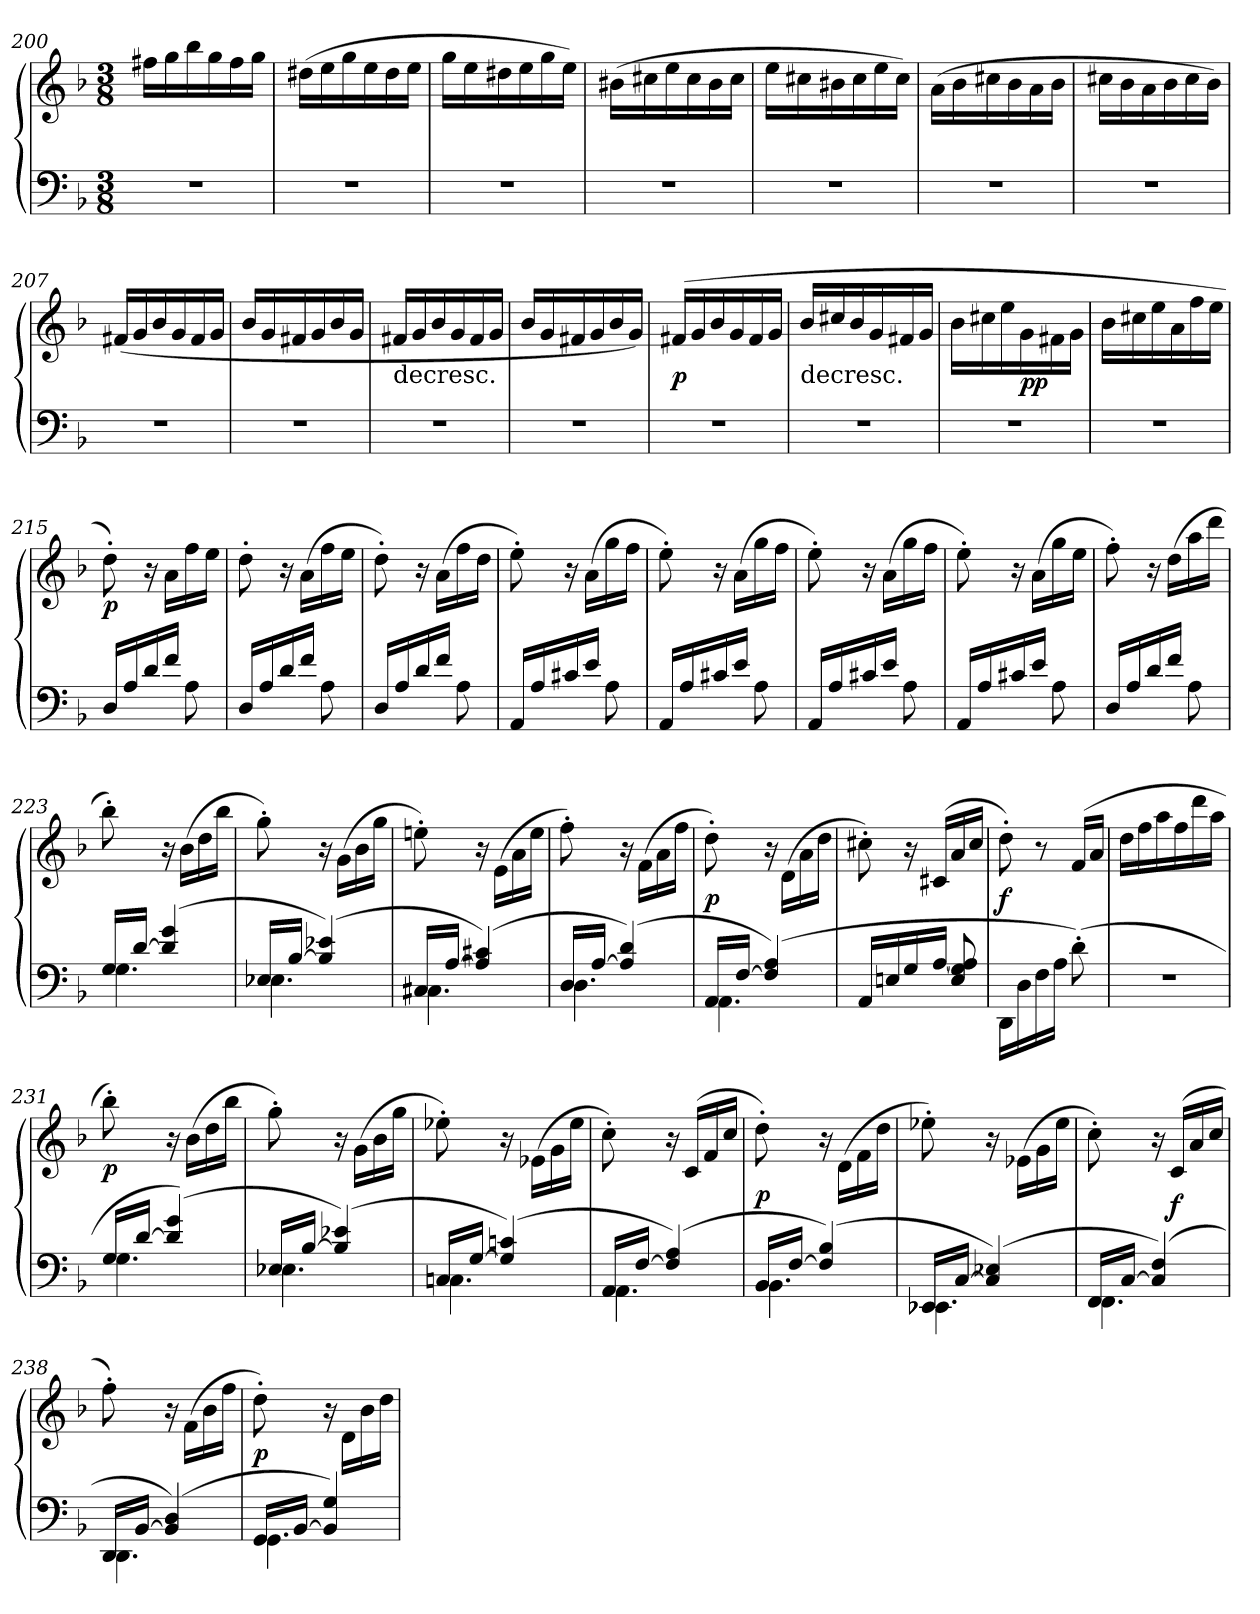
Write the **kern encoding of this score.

**kern	**kern	**dynam
*part1	*part1	*part1
*staff2	*staff1	*staff1/2
*clefF4	*clefG2	*
*k[b-]	*k[b-]	*
*d:	*d:	*
*M3/8	*M3/8	*
=200	=200	=200
4.r	16ff#X\LL	.
.	16gg\	.
.	16bb-\	.
.	16gg\	.
.	16ff#\	.
.	16gg\JJ	.
=201	=201	=201
4.r	(16dd#X\LL	.
.	16ee\	.
.	16gg\	.
.	16ee\	.
.	16dd#\	.
.	16ee\JJ	.
=202	=202	=202
4.r	16gg\LL	.
.	16ee\	.
.	16dd#X\	.
.	16ee\	.
.	16gg\	.
.	16ee\JJ)	.
=203	=203	=203
4.r	(16b#X\LL	.
.	16cc#X\	.
.	16ee\	.
.	16cc#\	.
.	16b#\	.
.	16cc#\JJ	.
=204	=204	=204
4.r	16ee\LL	.
.	16cc#X\	.
.	16b#X\	.
.	16cc#\	.
.	16ee\	.
.	16cc#\JJ)	.
=205	=205	=205
4.r	(16a\LL	.
.	16b-\	.
.	16cc#X\	.
.	16b-\	.
.	16a\	.
.	16b-\JJ	.
=206	=206	=206
4.r	16cc#X\LL	.
.	16b-\	.
.	16a\	.
.	16b-\	.
.	16cc#\	.
.	16b-\JJ)	.
=207	=207	=207
4.r	(16f#X/LL	.
.	16g/	.
.	16b-/	.
.	16g/	.
.	16f#/	.
.	16g/JJ	.
=208	=208	=208
4.r	16b-/LL	.
.	16g/	.
.	16f#X/	.
.	16g/	.
.	16b-/	.
.	16g/JJ	.
=209	=209	=209
!	!LO:TX:c:t=decresc.	!
4.r	16f#X/LL	.
.	16g/	.
.	16b-/	.
.	16g/	.
.	16f#/	.
.	16g/JJ	.
=210	=210	=210
4.r	16b-/LL	.
.	16g/	.
.	16f#X/	.
.	16g/	.
.	16b-/	.
.	16g/JJ)	.
=211	=211	=211
4.r	(16f#X/LL	p
.	16g/	.
.	16b-/	.
.	16g/	.
.	16f#/	.
.	16g/JJ	.
=212	=212	=212
!	!LO:TX:c:t=decresc.	!
4.r	16b-/LL	.
.	16cc#X/	.
.	16b-/	.
.	16g/	.
.	16f#X/	.
.	16g/JJ	.
=213	=213	=213
4.r	16b-\LL	.
.	16cc#X\	.
.	16ee\	.
.	16g\	pp
.	16f#X\	.
.	16g\JJ	.
=214	=214	=214
4.r	16b-\LL	.
.	16cc#X\	.
.	16ee\	.
.	16a\	.
.	16ff\	.
.	16ee\JJ	.
=215	=215	=215
16D/LL	8dd'\)	p
16A/	.	.
16d/	16r	.
16f/JJ	16a\LL	.
8A\	16ff\	.
.	16ee\JJ	.
=216	=216	=216
16D/LL	8dd'\	.
16A/	.	.
16d/	16r	.
16f/JJ	(16a\LL	.
8A\	16ff\	.
.	16ee\JJ	.
=217	=217	=217
16D/LL	8dd'\)	.
16A/	.	.
16d/	16r	.
16f/JJ	(16a\LL	.
8A\	16ff\	.
.	16dd\JJ	.
=218	=218	=218
16AA/LL	8ee'\)	.
16A/	.	.
16c#X/	16r	.
16e/JJ	(16a\LL	.
8A\	16gg\	.
.	16ff\JJ	.
=219	=219	=219
16AA/LL	8ee'\)	.
16A/	.	.
16c#X/	16r	.
16e/JJ	(16a\LL	.
8A\	16gg\	.
.	16ff\JJ	.
=220	=220	=220
16AA/LL	8ee'\)	.
16A/	.	.
16c#X/	16r	.
16e/JJ	(16a\LL	.
8A\	16gg\	.
.	16ff\JJ	.
=221	=221	=221
16AA/LL	8ee'\)	.
16A/	.	.
16c#X/	16r	.
16e/JJ	(16a\LL	.
8A\	16gg\	.
.	16ee\JJ	.
=222	=222	=222
16D/LL	8ff'\)	.
16A/	.	.
16d/	16r	.
16f/JJ	(16dd\LL	.
8A\	16aa\	.
.	16ddd\JJ	.
=223	=223	=223
*^	*	*
16G/LL	4.G\	8bb-'\)	.
[16d/JJ	.	.	.
(4d]/ 4g/	.	16r	.
.	.	(16b-\LL	.
.	.	16dd\	.
.	.	16bb-\JJ	.
=224	=224	=224	=224
16E-X/LL	4.E-X\	8gg'\)	.
[16B-/JJ	.	.	.
(4B-]/ 4e-X/)	.	16r	.
.	.	(16g\LL	.
.	.	16b-\	.
.	.	16gg\JJ	.
=225	=225	=225	=225
16C#X/LL	4.C#X\	8een'\)	.
[16A/JJ	.	.	.
(4A]/ 4c#X/)	.	16r	.
.	.	(16e\LL	.
.	.	16a\	.
.	.	16ee\JJ	.
=226	=226	=226	=226
16D/LL	4.D\	8ff'\)	.
[16A/JJ	.	.	.
(4A]/ 4d/)	.	16r	.
.	.	(16f\LL	.
.	.	16a\	.
.	.	16ff\JJ	.
=227	=227	=227	=227
16AA/LL	4.AA\	8dd'\)	p
[16F/JJ	.	.	.
(4F]/ 4A/)	.	16r	.
.	.	(16d\LL	.
.	.	16a\	.
.	.	16dd\JJ	.
*v	*v	*	*
=228	=228	=228
16AA/LL	8cc#X'\)	.
16En/	.	.
16G/	16r	.
[16A/JJ	(16c#X/LL	.
8E/ 8G/ 8A]/	16a/	.
.	16cc#/JJ	.
=229	=229	=229
16DD\LL	8dd'\)	f
16D\	.	.
16F\	8r	.
16A\JJ	.	.
(8d'\)	(16f/LL	.
.	16a/JJ	.
=230	=230	=230
4.r	16dd\LL	.
.	16ff\	.
.	16aa\	.
.	16ff\	.
.	16ddd\	.
.	16aa\JJ	.
=231	=231	=231
*^	*	*
16G/LL	4.G\	8bb-'\)	p
[16d/JJ	.	.	.
(4d]/ 4g/)	.	16r	.
.	.	(16b-\LL	.
.	.	16dd\	.
.	.	16bb-\JJ	.
=232	=232	=232	=232
16E-X/LL	4.E-X\	8gg'\)	.
[16B-/JJ	.	.	.
(4B-]/ 4e-X/)	.	16r	.
.	.	(16g\LL	.
.	.	16b-\	.
.	.	16gg\JJ	.
=233	=233	=233	=233
16Cn/LL	4.Cn\	8ee-X'\)	.
[16G/JJ	.	.	.
(4G]/ 4cn/)	.	16r	.
.	.	(16e-X\LL	.
.	.	16g\	.
.	.	16ee-\JJ	.
=234	=234	=234	=234
16AA/LL	4.AA\	8cc'\)	.
[16F/JJ	.	.	.
(4F]/ 4A/)	.	16r	.
.	.	(16c/LL	.
.	.	16f/	.
.	.	16cc/JJ	.
=235	=235	=235	=235
16BB-/LL	4.BB-\	8dd'\)	p
[16F/JJ	.	.	.
(4F]/ 4B-/)	.	16r	.
.	.	(16d\LL	.
.	.	16f\	.
.	.	16dd\JJ	.
=236	=236	=236	=236
16EE-X/LL	4.EE-X\	8ee-X'\)	.
[16C/JJ	.	.	.
(4C]/ 4E-X/)	.	16r	.
.	.	(16e-X\LL	.
.	.	16g\	.
.	.	16ee-\JJ	.
=237	=237	=237	=237
16FF/LL	4.FF\	8cc'\)	.
[16C/JJ	.	.	.
(4C]/ 4F/)	.	16r	.
.	.	(16c/LL	f
.	.	16a/	.
.	.	16cc/JJ	.
=238	=238	=238	=238
16DD/LL	4.DD\	8ff'\)	.
[16BB-/JJ	.	.	.
(4BB-]/ 4D/)	.	16r	.
.	.	(16f\LL	.
.	.	16b-\	.
.	.	16ff\JJ	.
=239	=239	=239	=239
16GG/LL	4.GG\	8dd'\)	p
[16BB-/JJ	.	.	.
4BB-]/ 4G/)	.	16r	.
.	.	16d\LL	.
.	.	16b-\	.
.	.	16dd\JJ	.
*v	*v	*	*
=	=	=
*-	*-	*-
